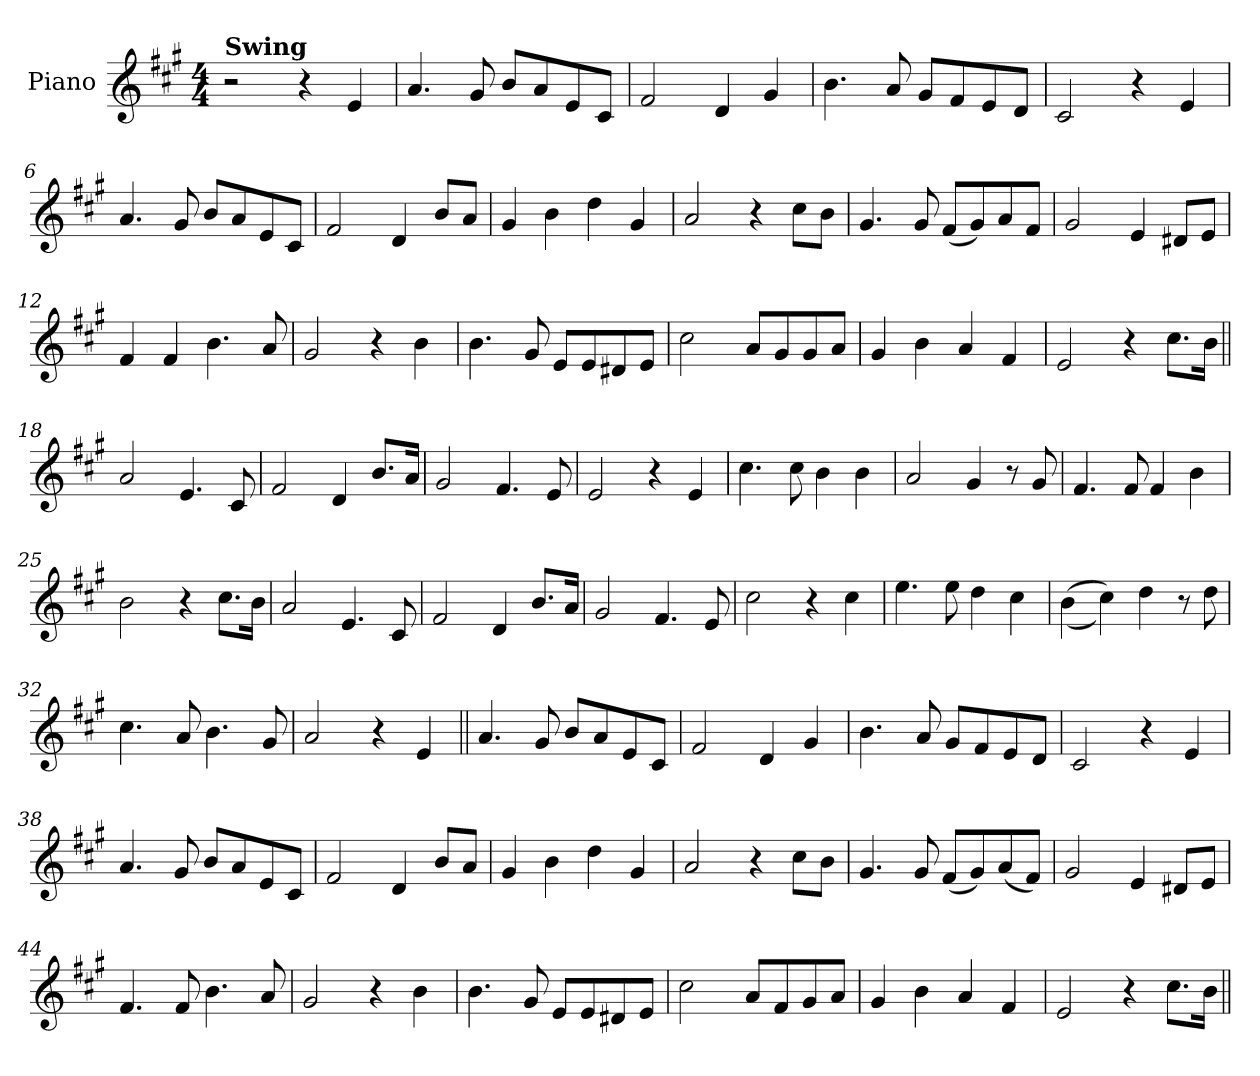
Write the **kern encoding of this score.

**kern
*part1
*staff1
*I"Piano
*I'Pno.
*clefG2
*k[f#c#g#]
*M4/4
=1
!LO:TX:B:t=Swing
2r
4r
4e
=2
4.a
8g#
8bL
8a
8e
8c#J
=3
2f#
4d
4g#
=4
4.b
8a
8g#L
8f#
8e
8dJ
=5
2c#
4r
4e
=6
4.a
8g#
8bL
8a
8e
8c#J
=7
2f#
4d
8bL
8aJ
=8
4g#
4b
4dd
4g#
=9
2a
4r
8cc#L
8bJ
=10
4.g#
8g#
(<8f#L
8g#)
8a
8f#J
=11
2g#
4e
8d#XL
8eJ
=12
4f#
4f#
4.b
8a
=13
2g#
4r
4b
=14
4.b
8g#
8eL
8e
8d#X
8eJ
=15
2cc#
8aL
8g#
8g#
8aJ
=16
4g#
4b
4a
4f#
=17
2e
4r
8.cc#L
16bJk
=18||
2a
4.e
8c#
=19
2f#
4d
8.bL
16aJk
=20
2g#
4.f#
8e
=21
2e
4r
4e
=22
4.cc#
8cc#
4b
4b
=23
2a
4g#
8r
8g#
=24
4.f#
8f#
4f#
4b
=25
2b
4r
8.cc#L
16bJk
=26
2a
4.e
8c#
=27
2f#
4d
8.bL
16aJk
=28
2g#
4.f#
8e
=29
2cc#
4r
4cc#
=30
4.ee
8ee
4dd
4cc#
=31
(>(>4b
4cc#))
4dd
8r
8dd
=32
4.cc#
8a
4.b
8g#
=33
2a
4r
4e
=34||
4.a
8g#
8bL
8a
8e
8c#J
=35
2f#
4d
4g#
=36
4.b
8a
8g#L
8f#
8e
8dJ
=37
2c#
4r
4e
=38
4.a
8g#
8bL
8a
8e
8c#J
=39
2f#
4d
8bL
8aJ
=40
4g#
4b
4dd
4g#
=41
2a
4r
8cc#L
8bJ
=42
4.g#
8g#
(<8f#L
8g#)
(<8a
8f#J)
=43
2g#
4e
8d#XL
8eJ
=44
4.f#
8f#
4.b
8a
=45
2g#
4r
4b
=46
4.b
8g#
8eL
8e
8d#X
8eJ
=47
2cc#
8aL
8f#
8g#
8aJ
=48
4g#
4b
4a
4f#
=49
2e
4r
8.cc#L
16bJk
=||
*-
